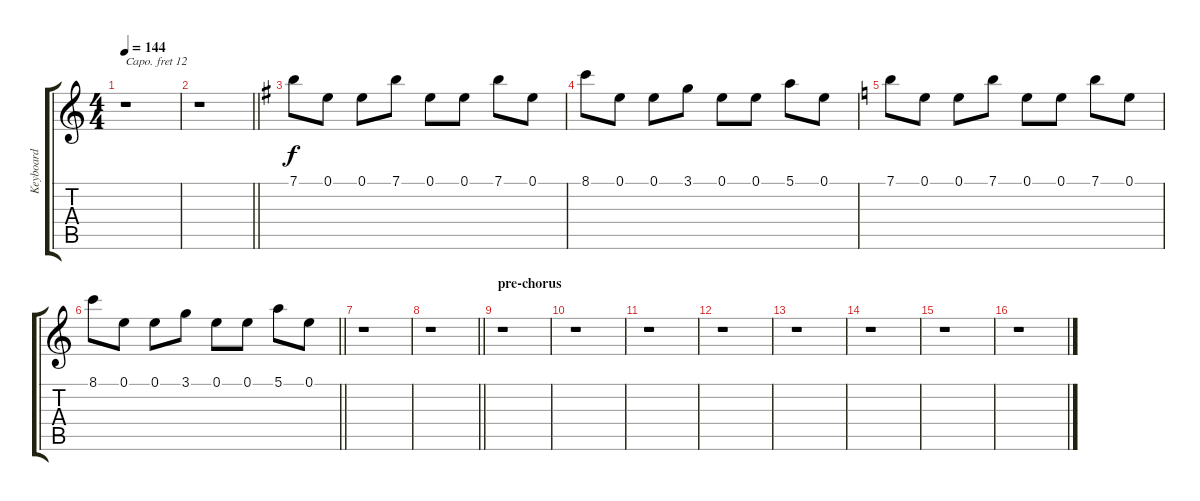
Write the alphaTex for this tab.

\track ("Keyboard" "Keyboard") {instrument acousticgrandpiano}
\staff {score tabs}
\capo 12
\tuning (E4 B3 G3 D3 A2 E2) {hide}
\ts (4 4)
\tempo 144
\clef g2
\ks c
r.1{dy f} |
\barLineRight lightlight
r.1 |
\ks g
7.1.8 0.1.8 0.1.8 7.1.8 0.1.8 0.1.8 7.1.8 0.1.8 |
8.1.8 0.1.8 0.1.8 3.1.8 0.1.8 0.1.8 5.1.8 0.1.8 |
\ks c
7.1.8 0.1.8 0.1.8 7.1.8 0.1.8 0.1.8 7.1.8 0.1.8 |
\barLineRight lightlight
8.1.8 0.1.8 0.1.8 3.1.8 0.1.8 0.1.8 5.1.8 0.1.8 |
r.1 |
\barLineRight lightlight
r.1 |
\section ("" "pre-chorus")
r.1 |
r.1 |
r.1 |
r.1 |
r.1 |
r.1 |
r.1 |
r.1
